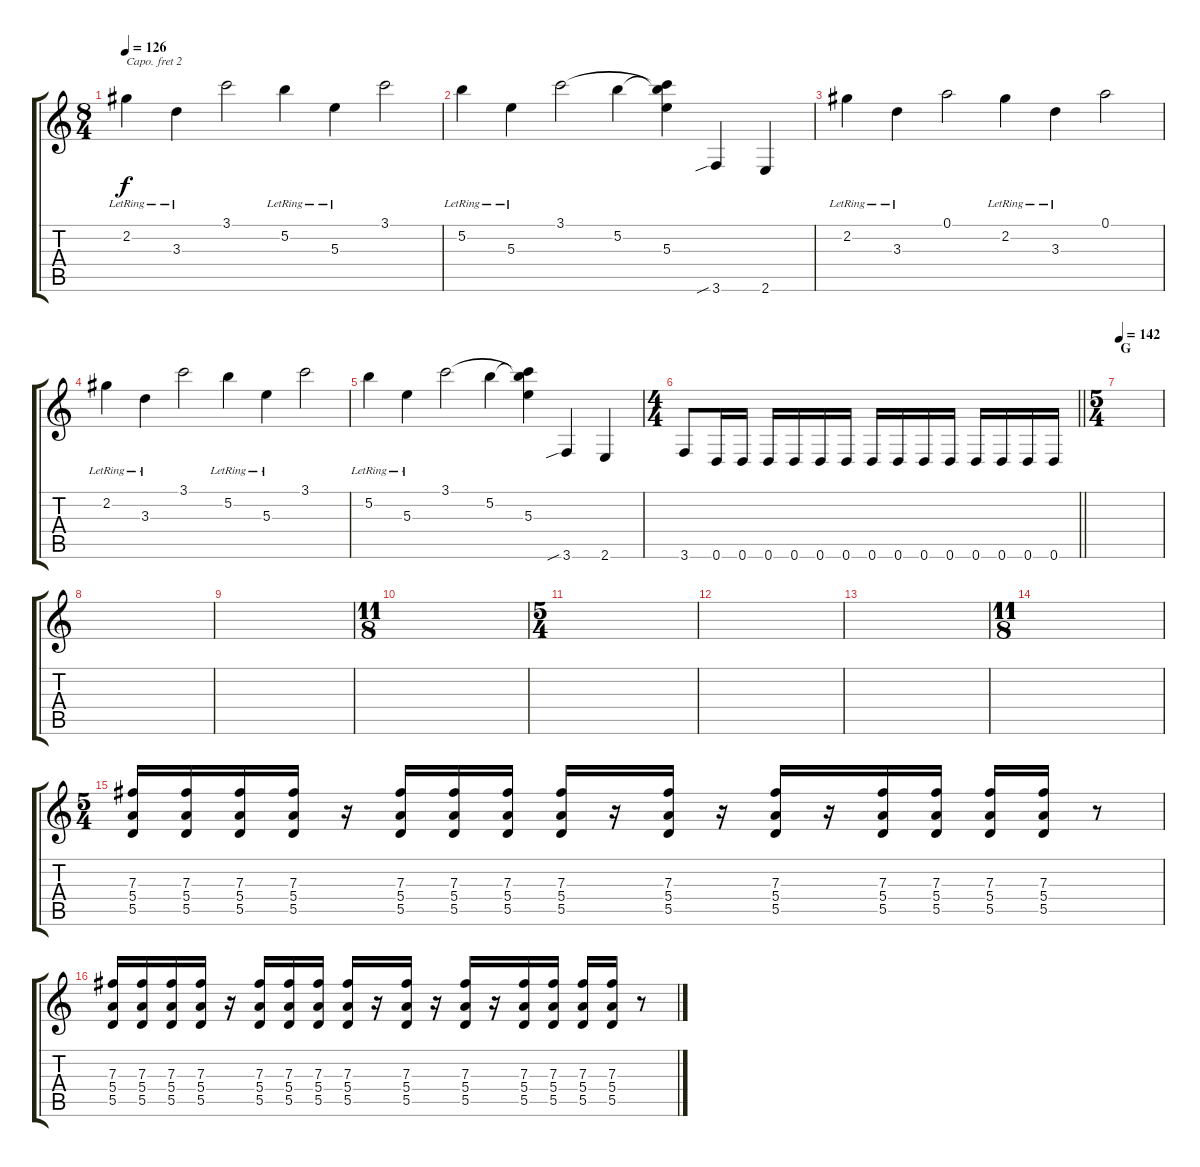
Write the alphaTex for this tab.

\track "" {instrument overdrivenguitar}
\staff {score tabs}
\capo 2
\tuning (G4 E4 A3 D3 G2 C2) {hide}
\ts (8 4)
\tempo 126
\clef g2
\ks c
2.2{lr}.4{dy f} 3.3{lr}.4 3.1.2 5.2{lr}.4 5.3{lr}.4 3.1.2 |
5.2{lr}.4 5.3{lr}.4 3.1.2 5.2.4 (3.1{t} 5.2{t} 5.3).4 3.6{sib}.4 2.6.4 |
2.2{lr}.4 3.3{lr}.4 0.1.2 2.2{lr}.4 3.3{lr}.4 0.1.2 |
2.2{lr}.4 3.3{lr}.4 3.1.2 5.2{lr}.4 5.3{lr}.4 3.1.2 |
5.2{lr}.4 5.3{lr}.4 3.1.2 5.2.4 (3.1{t} 5.2{t} 5.3).4 3.6{sib}.4 2.6.4 |
\ts (4 4)
\barLineRight lightlight
3.6.8 0.6.16 0.6.16 0.6.16 0.6.16 0.6.16 0.6.16 0.6.16 0.6.16 0.6.16 0.6.16 0.6.16 0.6.16 0.6.16 0.6.16 |
\ts (5 4)
\section ("" "G")
\tempo 142
|
|
|
\ts (11 8)
|
\ts (5 4)
|
|
|
\ts (11 8)
|
\ts (5 4)
(7.3 5.4 5.5).16 (7.3 5.4 5.5).16 (7.3 5.4 5.5).16 (7.3 5.4 5.5).16 r.16 (7.3 5.4 5.5).16 (7.3 5.4 5.5).16 (7.3 5.4 5.5).16 (7.3 5.4 5.5).16 r.16 (7.3 5.4 5.5).16 r.16 (7.3 5.4 5.5).16 r.16 (7.3 5.4 5.5).16 (7.3 5.4 5.5).16 (7.3 5.4 5.5).16 (7.3 5.4 5.5).16 r.8 |
(7.3 5.4 5.5).16 (7.3 5.4 5.5).16 (7.3 5.4 5.5).16 (7.3 5.4 5.5).16 r.16 (7.3 5.4 5.5).16 (7.3 5.4 5.5).16 (7.3 5.4 5.5).16 (7.3 5.4 5.5).16 r.16 (7.3 5.4 5.5).16 r.16 (7.3 5.4 5.5).16 r.16 (7.3 5.4 5.5).16 (7.3 5.4 5.5).16 (7.3 5.4 5.5).16 (7.3 5.4 5.5).16 r.8
